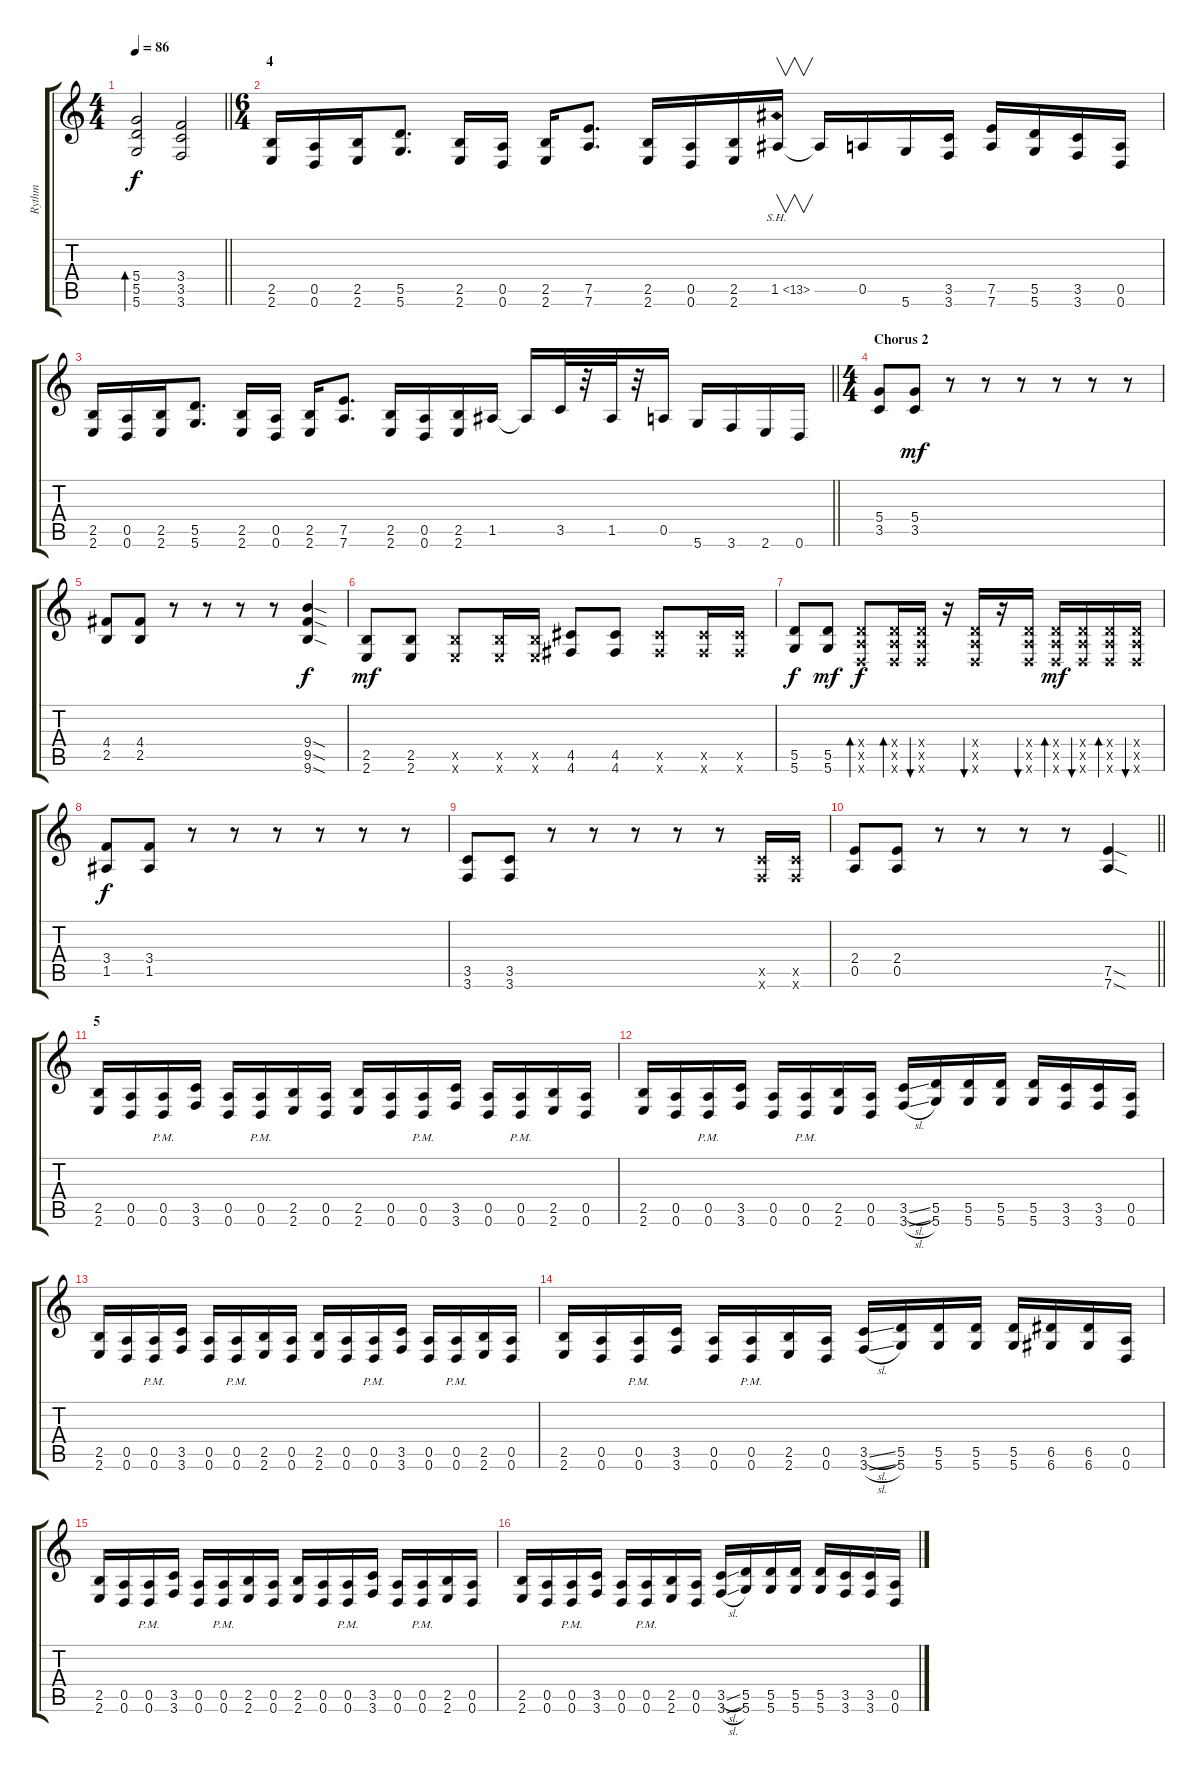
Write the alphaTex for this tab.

\track ("Rythm" "Rythm") {instrument overdrivenguitar}
\staff {score tabs}
\tuning (E4 B3 G3 D3 A2 D2) {hide}
\ts (4 4)
\tempo 86
\clef g2
\barLineRight lightlight
\ks c
(5.4 5.5 5.6).2{bd 240 dy f} (3.4 3.5 3.6).2 |
\ts (6 4)
\section ("" "4")
(2.5 2.6).16 (0.5 0.6).16 (2.5 2.6).16 (5.5 5.6).8{d} (2.5 2.6).16 (0.5 0.6).16 (2.5 2.6).16 (7.5 7.6).8{d} (2.5 2.6).16 (0.5 0.6).16 (2.5 2.6).16 1.5{sh 12}.16{v} 1.5{t}.16 0.5.16 5.6.16 (3.5 3.6).16 (7.5 7.6).16 (5.5 5.6).16 (3.5 3.6).16 (0.5 0.6).16 |
\barLineRight lightlight
(2.5 2.6).16 (0.5 0.6).16 (2.5 2.6).16 (5.5 5.6).8{d} (2.5 2.6).16 (0.5 0.6).16 (2.5 2.6).16 (7.5 7.6).8{d} (2.5 2.6).16 (0.5 0.6).16 (2.5 2.6).16 1.5.16 1.5{t}.16 3.5.32 r.32 1.5.32 r.32 0.5.16 5.6.16 3.6.16 2.6.16 0.6.16 |
\ts (4 4)
\section ("" "Chorus 2")
(5.4 3.5).8 (5.4 3.5).8{dy mf} r.8 r.8 r.8 r.8 r.8 r.8 |
(4.4 2.5).8 (4.4 2.5).8 r.8 r.8 r.8 r.8 (9.4{sod} 9.5{sod} 9.6{sod}).4{dy f} |
(2.5 2.6).8{dy mf} (2.5 2.6).8 (2.5{x} 2.6{x}).8 (2.5{x} 2.6{x}).16 (2.5{x} 2.6{x}).16 (4.5 4.6).8 (4.5 4.6).8 (4.5{x} 4.6{x}).8 (4.5{x} 4.6{x}).16 (4.5{x} 4.6{x}).16 |
(5.5 5.6).8{dy f} (5.5 5.6).8{dy mf} (0.4{x} 0.5{x} 0.6{x}).8{bd 60 dy f} (0.4{x} 0.5{x} 0.6{x}).16{bd 60} (0.4{x} 0.5{x} 0.6{x}).16{bu 60} r.16 (0.4{x} 0.5{x} 0.6{x}).16{bu 60} r.16 (0.4{x} 0.5{x} 0.6{x}).16{bu 60} (0.4{x} 0.5{x} 0.6{x}).16{bd 120 dy mf} (0.4{x} 0.5{x} 0.6{x}).16{bu 120} (0.4{x} 0.5{x} 0.6{x}).16{bd 120} (0.4{x} 0.5{x} 0.6{x}).16{bu 120} |
(3.4 1.5).8{dy f} (3.4 1.5).8 r.8 r.8 r.8 r.8 r.8 r.8 |
(3.5 3.6).8 (3.5 3.6).8 r.8 r.8 r.8 r.8 r.8 (3.5{x} 3.6{x}).16 (3.5{x} 3.6{x}).16 |
\barLineRight lightlight
(2.4 0.5).8 (2.4 0.5).8 r.8 r.8 r.8 r.8 (7.5{sod} 7.6{sod}).4 |
\section ("" "5")
(2.5 2.6).16 (0.5 0.6).16 (0.5{pm} 0.6{pm}).16 (3.5 3.6).16 (0.5 0.6).16 (0.5{pm} 0.6{pm}).16 (2.5 2.6).16 (0.5 0.6).16 (2.5 2.6).16 (0.5 0.6).16 (0.5{pm} 0.6{pm}).16 (3.5 3.6).16 (0.5 0.6).16 (0.5{pm} 0.6{pm}).16 (2.5 2.6).16 (0.5 0.6).16 |
(2.5 2.6).16 (0.5 0.6).16 (0.5{pm} 0.6{pm}).16 (3.5 3.6).16 (0.5 0.6).16 (0.5{pm} 0.6{pm}).16 (2.5 2.6).16 (0.5 0.6).16 (3.5{sl} 3.6{sl}).16 (5.5 5.6).16 (5.5 5.6).16 (5.5 5.6).16 (5.5 5.6).16 (3.5 3.6).16 (3.5 3.6).16 (0.5 0.6).16 |
(2.5 2.6).16 (0.5 0.6).16 (0.5{pm} 0.6{pm}).16 (3.5 3.6).16 (0.5 0.6).16 (0.5{pm} 0.6{pm}).16 (2.5 2.6).16 (0.5 0.6).16 (2.5 2.6).16 (0.5 0.6).16 (0.5{pm} 0.6{pm}).16 (3.5 3.6).16 (0.5 0.6).16 (0.5{pm} 0.6{pm}).16 (2.5 2.6).16 (0.5 0.6).16 |
(2.5 2.6).16 (0.5 0.6).16 (0.5{pm} 0.6{pm}).16 (3.5 3.6).16 (0.5 0.6).16 (0.5{pm} 0.6{pm}).16 (2.5 2.6).16 (0.5 0.6).16 (3.5{sl} 3.6{sl}).16 (5.5 5.6).16 (5.5 5.6).16 (5.5 5.6).16 (5.5 5.6).16 (6.5 6.6).16 (6.5 6.6).16 (0.5 0.6).16 |
(2.5 2.6).16 (0.5 0.6).16 (0.5{pm} 0.6{pm}).16 (3.5 3.6).16 (0.5 0.6).16 (0.5{pm} 0.6{pm}).16 (2.5 2.6).16 (0.5 0.6).16 (2.5 2.6).16 (0.5 0.6).16 (0.5{pm} 0.6{pm}).16 (3.5 3.6).16 (0.5 0.6).16 (0.5{pm} 0.6{pm}).16 (2.5 2.6).16 (0.5 0.6).16 |
(2.5 2.6).16 (0.5 0.6).16 (0.5{pm} 0.6{pm}).16 (3.5 3.6).16 (0.5 0.6).16 (0.5{pm} 0.6{pm}).16 (2.5 2.6).16 (0.5 0.6).16 (3.5{sl} 3.6{sl}).16 (5.5 5.6).16 (5.5 5.6).16 (5.5 5.6).16 (5.5 5.6).16 (3.5 3.6).16 (3.5 3.6).16 (0.5 0.6).16
